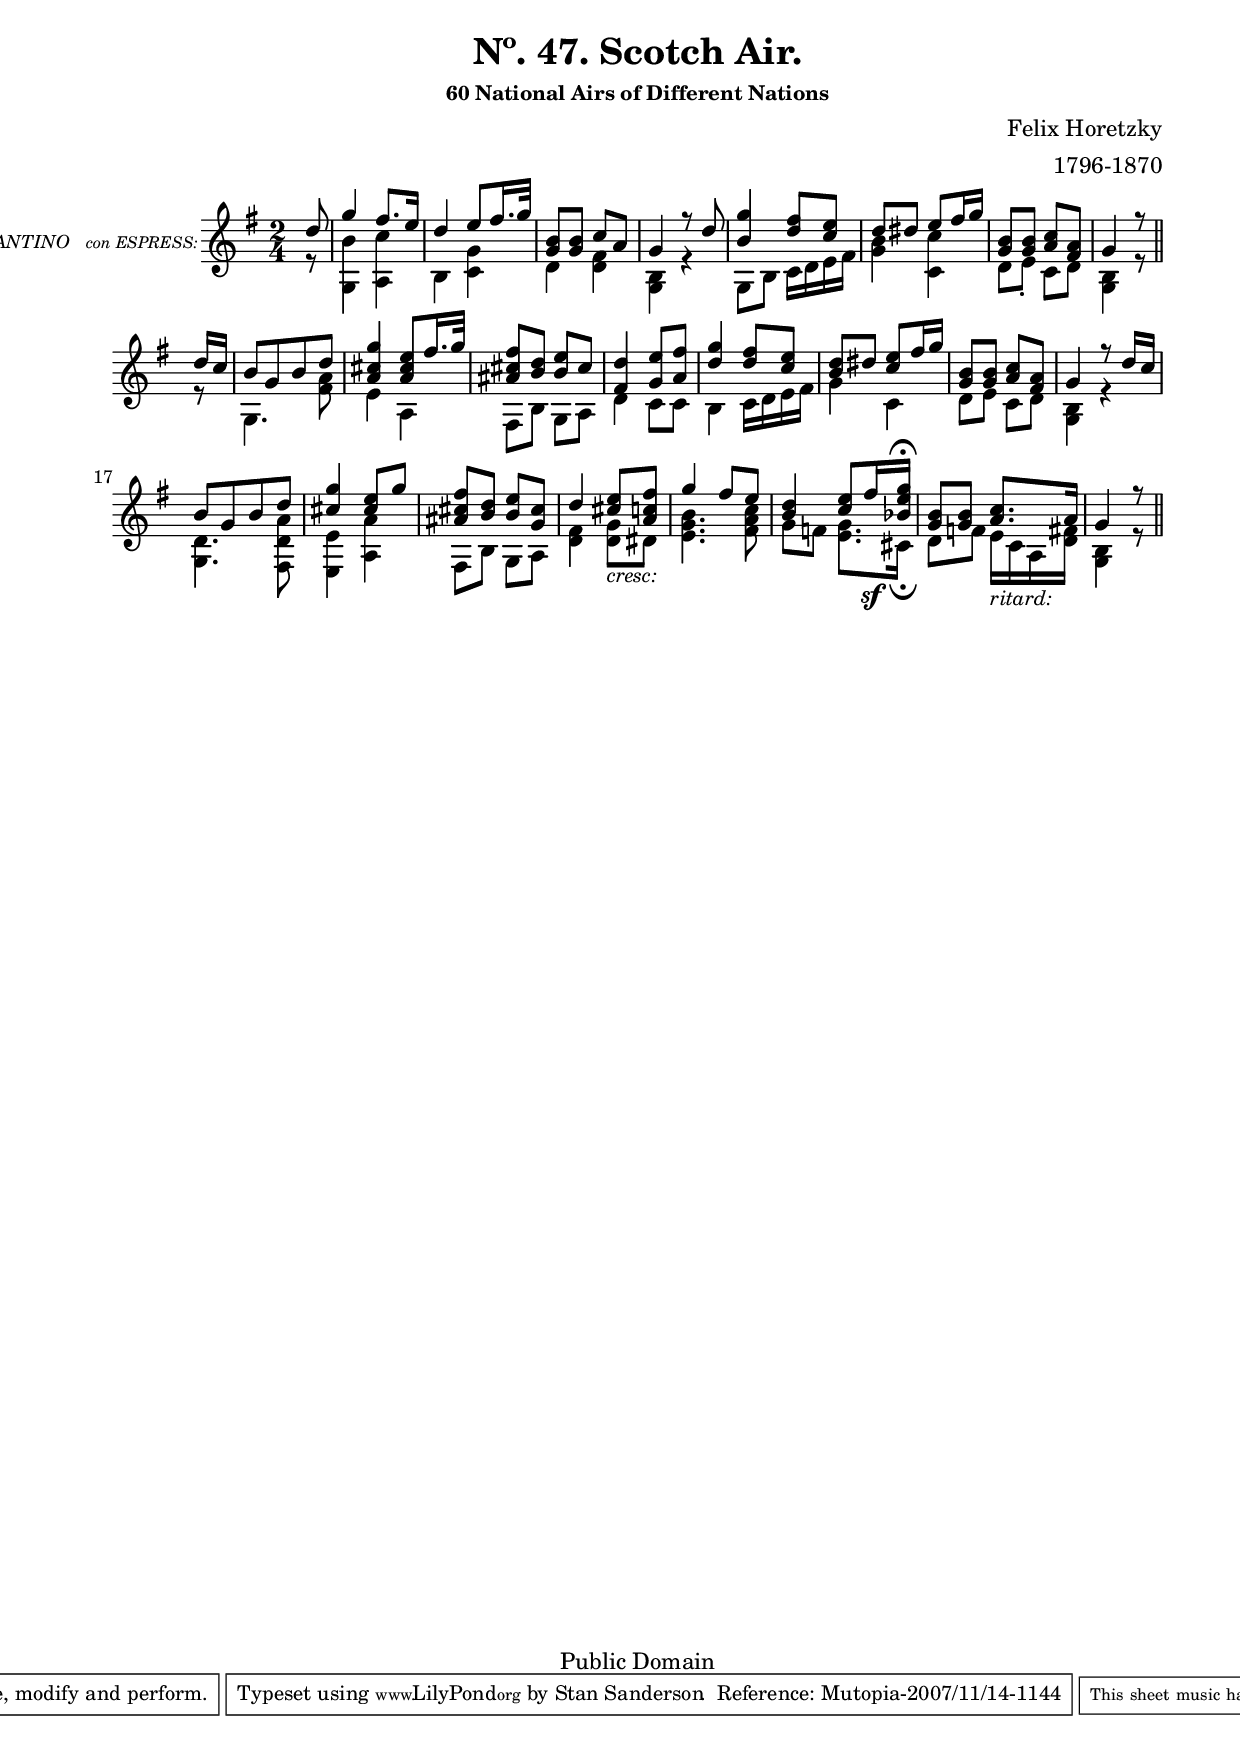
% Entered on Nov 11, 2007
\version "2.11.34"
%#(set-global-staff-size 17) 

\paper {
%	#(set-paper-size "a4")
%	#(set-paper-size "letter")
	left-margin = 0.75 \in
	line-width = 7.0 \in
	between-system-padding = #2.0
	between-system-space = #2.0
	ragged-last-bottom = ##t 
	ragged-bottom = ##f
}

\header {
	title = "Nº. 47. Scotch Air."
	subtitle = ""
	subsubtitle = "60 National Airs of Different Nations"
	composer = \markup{\column \right-align 
	{\line {Felix Horetzky} 1796-1870}}
	meter = ""
% MUTOPIA
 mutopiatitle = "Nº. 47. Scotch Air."
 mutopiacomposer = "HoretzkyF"
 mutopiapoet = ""
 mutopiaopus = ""
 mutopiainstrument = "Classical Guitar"
 date = "unk"
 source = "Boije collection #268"
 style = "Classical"
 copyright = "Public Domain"
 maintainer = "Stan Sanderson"
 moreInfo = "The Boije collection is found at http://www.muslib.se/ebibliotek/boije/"
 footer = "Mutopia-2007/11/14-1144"
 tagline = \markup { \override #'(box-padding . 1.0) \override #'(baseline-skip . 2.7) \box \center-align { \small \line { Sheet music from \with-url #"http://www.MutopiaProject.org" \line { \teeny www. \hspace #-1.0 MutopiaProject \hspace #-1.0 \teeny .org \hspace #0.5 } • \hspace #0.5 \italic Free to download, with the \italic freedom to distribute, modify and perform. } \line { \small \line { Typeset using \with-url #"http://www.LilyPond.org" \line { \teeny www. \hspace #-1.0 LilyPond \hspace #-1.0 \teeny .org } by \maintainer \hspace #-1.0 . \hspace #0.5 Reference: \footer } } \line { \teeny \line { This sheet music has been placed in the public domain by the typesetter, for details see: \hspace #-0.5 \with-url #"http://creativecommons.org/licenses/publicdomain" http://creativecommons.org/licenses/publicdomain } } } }
}

%%%%%%%%%%%%%%%%%%%%%%%%%%%%%%%%%%%%
%%
%% Source & comments
%%	
%%  	Felix Horetzky was born in Horyszów Ruski, Poland, January 1, 1796.
%%	Little is known about he came to the guitar. He traveled to Vienna
%%	to study under master guitarrist, Mauro Giuliani. He traveled
%%  	extensively in Europe as a concert performer and teacher. He wrote
%%  	between 100 and 150 pieces for the guitar. He died in Edinburgh
%%  	on October 6, 1870.
%%
%%	This piece is from #268, "60 National Airs of Different Nations",
%%	in the Boije collection and is in the public domain.
%%	
%%	<http://www.muslib.se/ebibliotek/boije/>
%%	Publisher: Chappell (London), no date given.
%%
%%	Carl Boije (1849-1923) was an amateur guitarist whose vast collection
%%	was donated to the State Library of Sweden after his death.
%%
%%	The dynamic markings for the most part follow the original score; obvious
%%	notation errors have been corrected.
%%
%%%%%%%%%%%%%%%%%%%%%%%%%%%%%%%%%%%%

\include "english.ly"

%%%% shortcuts

dol = \markup { \smaller\italic "dolce."}
cres = \markup{\smaller\italic"cresc:"}
cress = \markup{\tiny\smaller\italic"cresc:"}
espr = \markup{\smaller\italic"espres:"}
rit = \markup{\smaller\italic"ritard:"}
atem = \markup{\smaller\italic"a tempo:"}
smz = \markup{\smaller\italic"smorz:"} % smorzando
showTup = { \override TupletNumber #'transparent = ##f
		\override TupletBracket #'transparent = ##f }
hideTup = { \override TupletNumber #'transparent = ##t
		\override TupletBracket #'transparent = ##t }
seg = \markup {\smaller \smaller \musicglyph #"scripts.segno"}
cod = \markup {\smaller \vcenter "to" \hspace #0.7 \smaller \vcenter \musicglyph #"scripts.coda"}
toseg = \markup { \bold \vcenter "to" \hspace #0.7 \vcenter \smaller \musicglyph #"scripts.segno" }
fin = \markup {\smaller \smaller \bold \italic "Fine."}		
I = \once \override NoteColumn #'ignore-collision = ##t
sdu = \once \override Stem #'direction = #UP
sdd = \once \override Stem #'direction = #DOWN

%% End shortcuts


%%%%%%%%%%
%% Reminders
%
%    \once \override DynamicText #'extra-offset = #'(-3.75 . 5.5)
%    \once \override TextScript #'extra-offset = #'( 0.8 . -2.3 )
%    \once \override Stem #'length-fraction = #0.8
%    \once \override Beam #'positions = #'(-2.2 . -3.0)
%
%%%%%%%%%%

upper = \relative c''{
	\set Staff.instrumentName=\markup{ \center-align 
	{\smaller\bold "Nº. 47.  " \smaller\smaller\italic "ANDANTINO  " 
	\tiny\smaller\italic "con ESPRESS:"}}
	\partial 8*1 d8 |
	g4 fs8. e16 |
	d4 e8 fs16. g32 |
	<b, g>8 <b g> c a |
	g4 r8 d' |
	<g b,>4 <fs d>8 <e c> |
	d ds e fs16 g |
	<b,g>8 <b g> <c a> <a fs> |
	g4 r8 \bar "||"
	d'16 c |
	b8[ g b d] |
	<g cs, a>4 <e cs a>8 fs16. g32 |
	<fs cs as>8 <d b> <e b> cs |
	<d fs,>4 <e g,>8 <fs a,> |
	<g d>4 <fs d>8 <e c> |
	<d b> ds <e c> fs16 g |
	<b, g>8 <b g> <c a> <a fs> |
	g4 r8 d'16 c |
	b8[ g b d] |
	<g cs,>4 <e cs>8 g |
	<fs cs as> <d b> <e b> <cs g> |
	d4 <e cs>8 <fs c a> |
	g4 fs8 e |
	<d b>4 <e c>8 fs16_\sf <g e bf>\fermata |
	<b, g>8 <b g> <c a>8. a16 |
	g4 r8
	
}


lower = \relative c' { 
	\override Staff.NoteCollision 
	#'merge-differently-headed = ##t
	\set fingeringOrientations = #'(left)
	\partial 8*1 r8 |
	<b' g,>4 <c a,> |
	b, <g' c,> |
	d <fs d> |
	<b, g> r |
	g8 b c16 d e fs |
	<b g>4 <c c,> |
	d,8 e_. c d |
	<b g>4 r8 
	
	r |
	g4. <a' fs>8 |
	e4 a, |
	fs8 b g a |
	d4 c8 c |
	b4 c16 d e fs |
	g4 c, |
	d8 e c d |
	<b g>4 r |
	<d g,>4. <a' d, fs,>8 |
	<e e,>4 <a a,> |
	fs,8 b g a |
	<fs' d>4 <g d>8_\cres ds |
	<b' g e>4. <c a fs>8 |
	g f <g e>8. cs,16_\fermata |
	d8 f e16_\rit c a <fs' d> |
	<b, g>4 r8
}

staffClassicalGuitar = \new Staff  {
		\time 2/4
		\key g \major
		\set Staff.connectArpeggios = ##t
		\set Staff.midiInstrument="acoustic guitar (nylon)"
		<<
			\new Voice = A { \voiceOne  \upper }
			\new Voice = C { \voiceFour  \lower }
		>>
		\bar "||"   %%  "|."
}

\score { 
		<<
			\staffClassicalGuitar
		>>
		}
		
\layout  {\context {
   \Staff
   \consists Span_arpeggio_engraver
 } }

\score {
	\unfoldRepeats
	\staffClassicalGuitar
	\midi {
		\context {
			\Score
			tempoWholesPerMinute = #(ly:make-moment 72 4)
		}
		\context {
			\Voice
			\remove "Dynamic_performer"
	    }
    }
}
